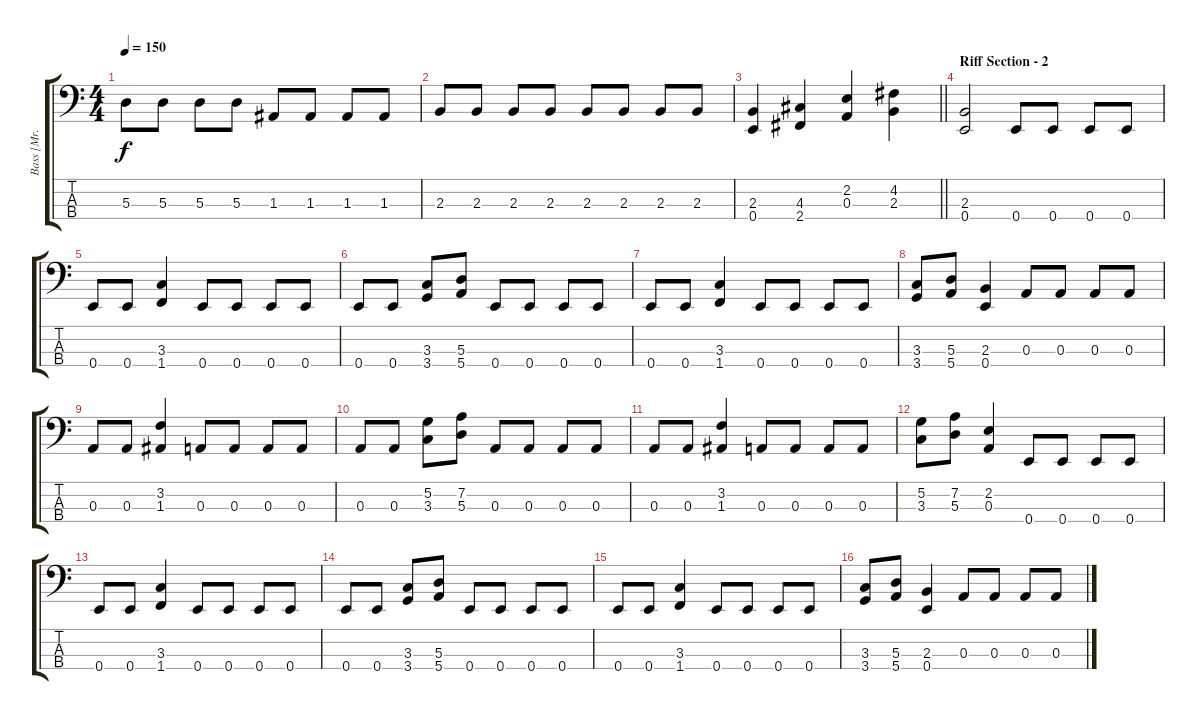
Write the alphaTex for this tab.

\track ("Bass [Mr. Courageous]" "Bass [Mr. ") {instrument electricbassfinger}
\staff {score tabs}
\tuning (G2 D2 A1 E1) {hide}
\ts (4 4)
\tempo 150
\clef f4
\ks c
5.3.8{dy f} 5.3.8 5.3.8 5.3.8 1.3.8 1.3.8 1.3.8 1.3.8 |
2.3.8 2.3.8 2.3.8 2.3.8 2.3.8 2.3.8 2.3.8 2.3.8 |
\barLineRight lightlight
(2.3 0.4).4 (4.3 2.4).4 (2.2 0.3).4 (4.2 2.3).4 |
\section ("" "Riff Section - 2")
(2.3 0.4).2 0.4.8 0.4.8 0.4.8 0.4.8 |
0.4.8 0.4.8 (3.3 1.4).4 0.4.8 0.4.8 0.4.8 0.4.8 |
0.4.8 0.4.8 (3.3 3.4).8 (5.3 5.4).8 0.4.8 0.4.8 0.4.8 0.4.8 |
0.4.8 0.4.8 (3.3 1.4).4 0.4.8 0.4.8 0.4.8 0.4.8 |
(3.3 3.4).8 (5.3 5.4).8 (2.3 0.4).4 0.3.8 0.3.8 0.3.8 0.3.8 |
0.3.8 0.3.8 (3.2 1.3).4 0.3.8 0.3.8 0.3.8 0.3.8 |
0.3.8 0.3.8 (5.2 3.3).8 (7.2 5.3).8 0.3.8 0.3.8 0.3.8 0.3.8 |
0.3.8 0.3.8 (3.2 1.3).4 0.3.8 0.3.8 0.3.8 0.3.8 |
(5.2 3.3).8 (7.2 5.3).8 (2.2 0.3).4 0.4.8 0.4.8 0.4.8 0.4.8 |
0.4.8 0.4.8 (3.3 1.4).4 0.4.8 0.4.8 0.4.8 0.4.8 |
0.4.8 0.4.8 (3.3 3.4).8 (5.3 5.4).8 0.4.8 0.4.8 0.4.8 0.4.8 |
0.4.8 0.4.8 (3.3 1.4).4 0.4.8 0.4.8 0.4.8 0.4.8 |
(3.3 3.4).8 (5.3 5.4).8 (2.3 0.4).4 0.3.8 0.3.8 0.3.8 0.3.8
